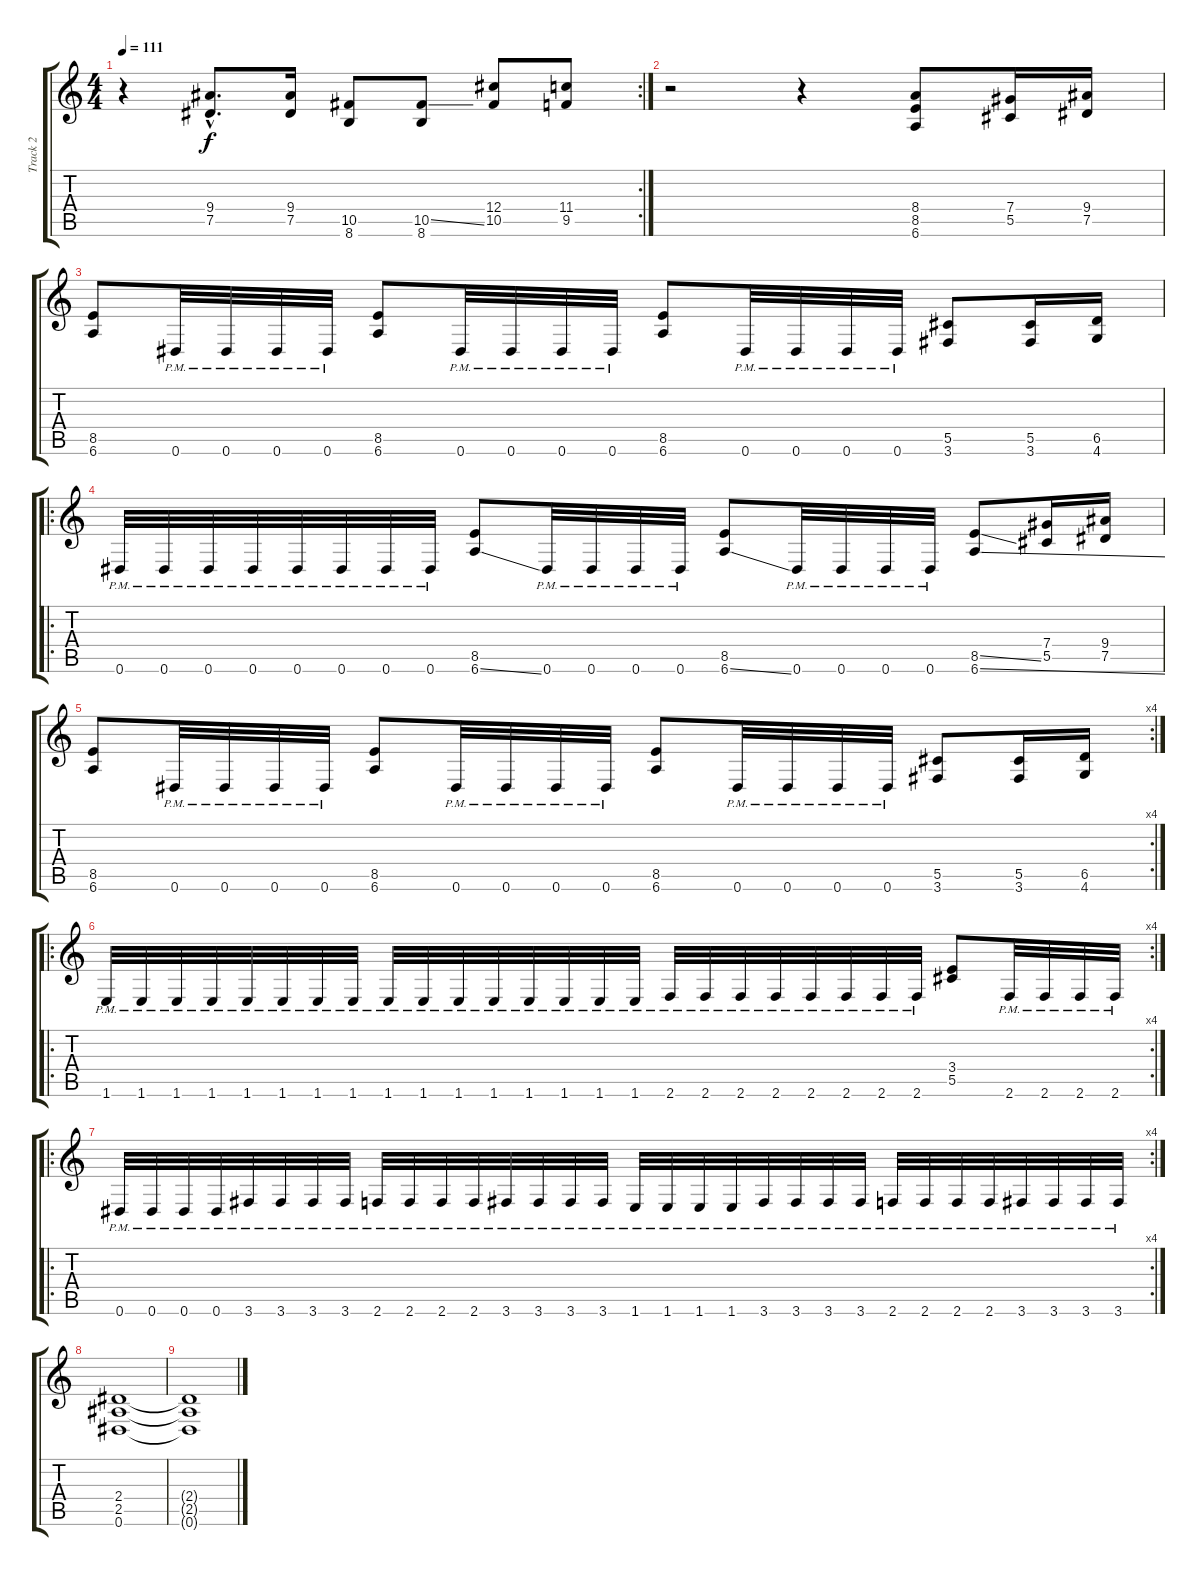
\track ("Track 2" "Track 2") {instrument distortionguitar}
\staff {score tabs}
\tuning (Eb4 Bb3 Gb3 Db3 Ab2 Eb2) {hide}
\rc 2
\ts (4 4)
\tempo 111
\clef g2
\ks c
r.4{dy f} (9.4{hac} 7.5{hac}).8{d} (9.4 7.5).16 (10.5 8.6).8 (10.5{ss} 8.6).8 (12.4 10.5).8 (11.4 9.5).8 |
r.2 r.4 (8.4 8.5 6.6).8 (7.4 5.5).16 (9.4 7.5).16 |
(8.5 6.6).8 0.6{pm}.32 0.6{pm}.32 0.6{pm}.32 0.6{pm}.32 (8.5 6.6).8 0.6{pm}.32 0.6{pm}.32 0.6{pm}.32 0.6{pm}.32 (8.5 6.6).8 0.6{pm}.32 0.6{pm}.32 0.6{pm}.32 0.6{pm}.32 (5.5 3.6).8 (5.5 3.6).16 (6.5 4.6).16 |
\ro
0.6{pm}.32 0.6{pm}.32 0.6{pm}.32 0.6{pm}.32 0.6{pm}.32 0.6{pm}.32 0.6{pm}.32 0.6{pm}.32 (8.5 6.6{ss}).8 0.6{pm}.32 0.6{pm}.32 0.6{pm}.32 0.6{pm}.32 (8.5 6.6{ss}).8 0.6{pm}.32 0.6{pm}.32 0.6{pm}.32 0.6{pm}.32 (8.5{ss} 6.6{ss}).8 (7.4 5.5).16 (9.4 7.5).16 |
\rc 4
(8.5 6.6).8 0.6{pm}.32 0.6{pm}.32 0.6{pm}.32 0.6{pm}.32 (8.5 6.6).8 0.6{pm}.32 0.6{pm}.32 0.6{pm}.32 0.6{pm}.32 (8.5 6.6).8 0.6{pm}.32 0.6{pm}.32 0.6{pm}.32 0.6{pm}.32 (5.5 3.6).8 (5.5 3.6).16 (6.5 4.6).16 |
\ro
\rc 4
1.6{pm}.32 1.6{pm}.32 1.6{pm}.32 1.6{pm}.32 1.6{pm}.32 1.6{pm}.32 1.6{pm}.32 1.6{pm}.32 1.6{pm}.32 1.6{pm}.32 1.6{pm}.32 1.6{pm}.32 1.6{pm}.32 1.6{pm}.32 1.6{pm}.32 1.6{pm}.32 2.6{pm}.32 2.6{pm}.32 2.6{pm}.32 2.6{pm}.32 2.6{pm}.32 2.6{pm}.32 2.6{pm}.32 2.6{pm}.32 (3.4 5.5).8 2.6{pm}.32 2.6{pm}.32 2.6{pm}.32 2.6{pm}.32 |
\ro
\rc 4
0.6{pm}.32 0.6{pm}.32 0.6{pm}.32 0.6{pm}.32 3.6{pm}.32 3.6{pm}.32 3.6{pm}.32 3.6{pm}.32 2.6{pm}.32 2.6{pm}.32 2.6{pm}.32 2.6{pm}.32 3.6{pm}.32 3.6{pm}.32 3.6{pm}.32 3.6{pm}.32 1.6{pm}.32 1.6{pm}.32 1.6{pm}.32 1.6{pm}.32 3.6{pm}.32 3.6{pm}.32 3.6{pm}.32 3.6{pm}.32 2.6{pm}.32 2.6{pm}.32 2.6{pm}.32 2.6{pm}.32 3.6{pm}.32 3.6{pm}.32 3.6{pm}.32 3.6{pm}.32 |
(2.4 2.5 0.6).1 |
(2.4{t} 2.5{t} 0.6{t}).1
